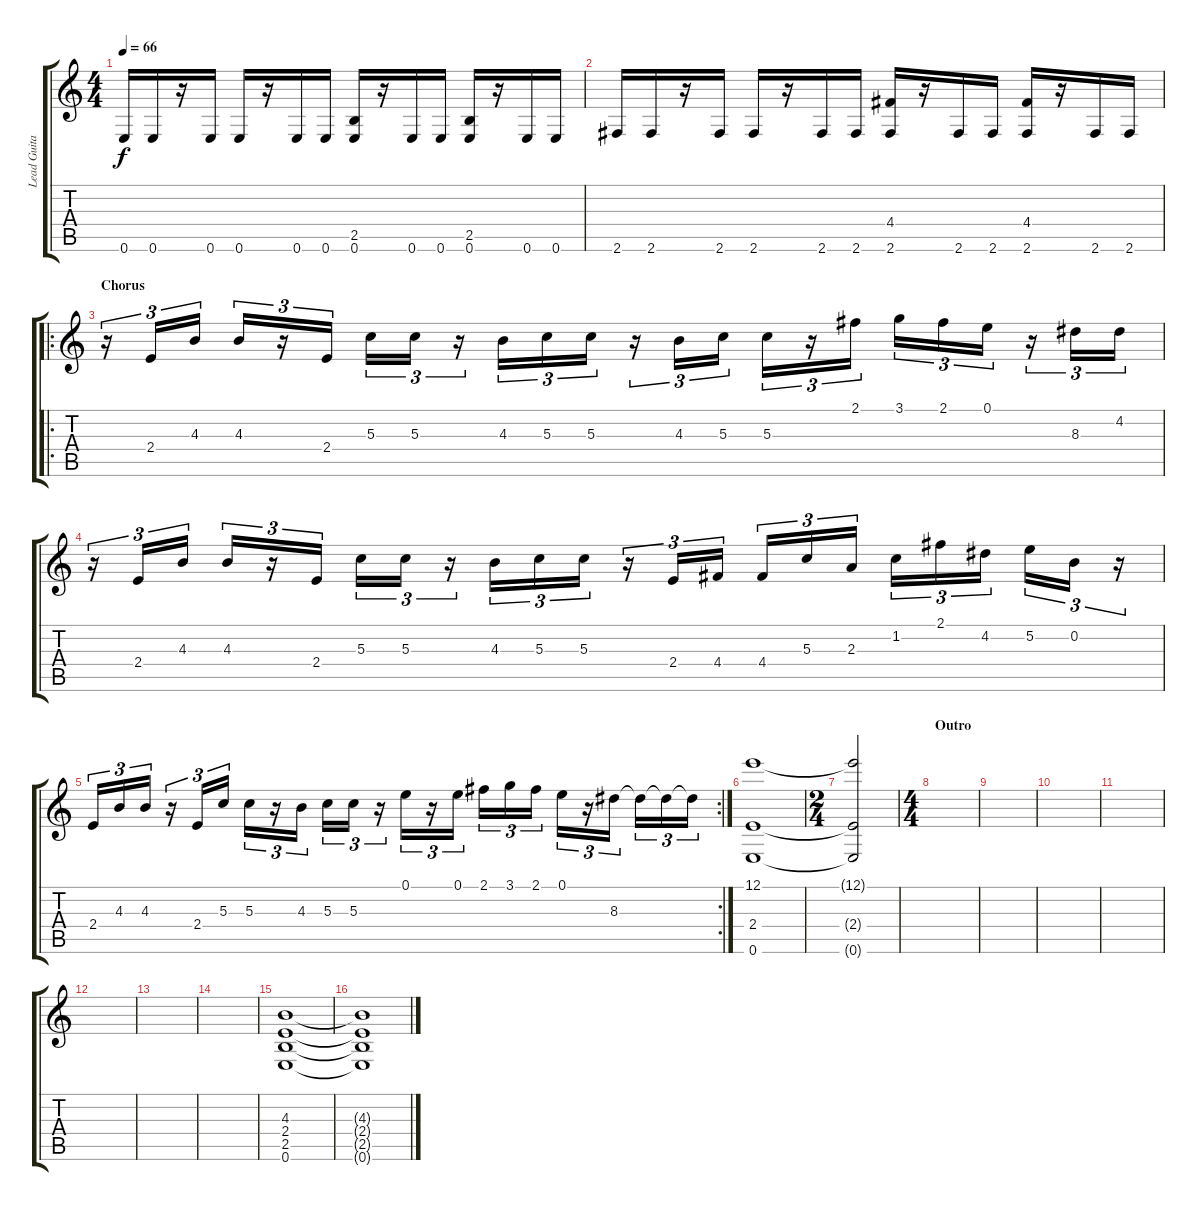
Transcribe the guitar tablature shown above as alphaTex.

\track ("Lead Guitar" "Lead Guita") {instrument distortionguitar}
\staff {score tabs}
\tuning (E4 B3 G3 D3 A2 E2) {hide}
\ts (4 4)
\tempo 66
\clef g2
\ks c
0.6.16{dy f} 0.6.16 r.16 0.6.16 0.6.16 r.16 0.6.16 0.6.16 (2.5 0.6).16 r.16 0.6.16 0.6.16 (2.5 0.6).16 r.16 0.6.16 0.6.16 |
2.6.16 2.6.16 r.16 2.6.16 2.6.16 r.16 2.6.16 2.6.16 (4.4 2.6).16 r.16 2.6.16 2.6.16 (4.4 2.6).16 r.16 2.6.16 2.6.16 |
\ro
\section ("" "Chorus")
r.16{tu (3 2)} 2.4.16{tu (3 2)} 4.3.16{tu (3 2)} 4.3.16{tu (3 2)} r.16{tu (3 2)} 2.4.16{tu (3 2)} 5.3.16{tu (3 2)} 5.3.16{tu (3 2)} r.16{tu (3 2)} 4.3.16{tu (3 2)} 5.3.16{tu (3 2)} 5.3.16{tu (3 2)} r.16{tu (3 2)} 4.3.16{tu (3 2)} 5.3.16{tu (3 2)} 5.3.16{tu (3 2)} r.16{tu (3 2)} 2.1.16{tu (3 2)} 3.1.16{tu (3 2)} 2.1.16{tu (3 2)} 0.1.16{tu (3 2)} r.16{tu (3 2)} 8.3.16{tu (3 2)} 4.2.16{tu (3 2)} |
r.16{tu (3 2)} 2.4.16{tu (3 2)} 4.3.16{tu (3 2)} 4.3.16{tu (3 2)} r.16{tu (3 2)} 2.4.16{tu (3 2)} 5.3.16{tu (3 2)} 5.3.16{tu (3 2)} r.16{tu (3 2)} 4.3.16{tu (3 2)} 5.3.16{tu (3 2)} 5.3.16{tu (3 2)} r.16{tu (3 2)} 2.4.16{tu (3 2)} 4.4.16{tu (3 2)} 4.4.16{tu (3 2)} 5.3.16{tu (3 2)} 2.3.16{tu (3 2)} 1.2.16{tu (3 2)} 2.1.16{tu (3 2)} 4.2.16{tu (3 2)} 5.2.16{tu (3 2)} 0.2.16{tu (3 2)} r.16{tu (3 2)} |
\rc 2
2.4.16{tu (3 2)} 4.3.16{tu (3 2)} 4.3.16{tu (3 2)} r.16{tu (3 2)} 2.4.16{tu (3 2)} 5.3.16{tu (3 2)} 5.3.16{tu (3 2)} r.16{tu (3 2)} 4.3.16{tu (3 2)} 5.3.16{tu (3 2)} 5.3.16{tu (3 2)} r.16{tu (3 2)} 0.1.16{tu (3 2)} r.16{tu (3 2)} 0.1.16{tu (3 2)} 2.1.16{tu (3 2)} 3.1.16{tu (3 2)} 2.1.16{tu (3 2)} 0.1.16{tu (3 2)} r.16{tu (3 2)} 8.3.16{tu (3 2)} 8.3{t}.16{tu (3 2)} 8.3{t}.16{tu (3 2)} 8.3{t}.16{tu (3 2)} |
(12.1 2.4 0.6).1 |
\ts (2 4)
(12.1{t} 2.4{t} 0.6{t}).2 |
\ts (4 4)
\section ("" "Outro")
|
|
|
|
|
|
|
(4.3 2.4 2.5 0.6).1 |
(4.3{t} 2.4{t} 2.5{t} 0.6{t}).1
